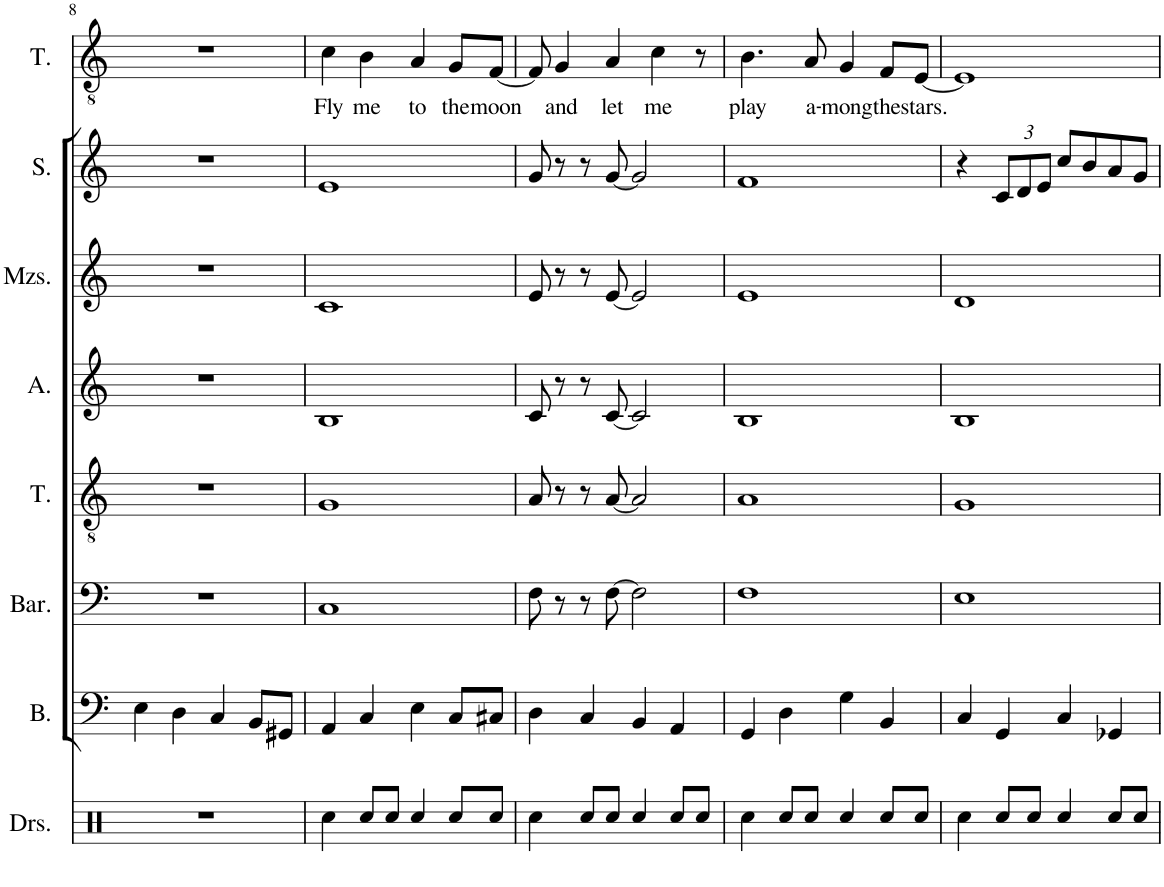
**kern	**kern	**kern	**kern	**kern	**kern	**kern	**kern	**text
*part8	*part7	*part6	*part5	*part4	*part3	*part2	*part1	*part1
*staff8	*staff7	*staff6	*staff5	*staff4	*staff3	*staff2	*staff1	*staff1
*I"Drumset	*I"Bass	*I"Baritone	*I"Tenor	*I"Alto	*I"Mezzo-soprano	*I"Soprano	*I"Tenor	*
*I'Drs.	*I'B.	*I'Bar.	*I'T.	*I'A.	*I'Mzs.	*I'S.	*I'T.	*
!!LO:PB:g=z
*clefX	*clefF4	*clefF4	*clefGv2	*clefG2	*clefG2	*clefG2	*clefGv2	*
*k[]	*k[]	*k[]	*k[]	*k[]	*k[]	*k[]	*k[]	*
*M4/4	*M4/4	*M4/4	*M4/4	*M4/4	*M4/4	*M4/4	*M4/4	*
=8	=8	=8	=8	=8	=8	=8	=8	=8
1r	4E\	1r	1r	1r	1r	1r	1r	.
.	4D\	.	.	.	.	.	.	.
.	4C/	.	.	.	.	.	.	.
.	8BB/L	.	.	.	.	.	.	.
.	8GG#X/J	.	.	.	.	.	.	.
=9	=9	=9	=9	=9	=9	=9	=9	=9
!	!	!	!	!	!	!	!	!LO:LY:b
4Rcc\	4AA/	1C	1G	1B	1c	1e	4c\	Fly
!	!	!	!	!	!	!	!	!LO:LY:b
8Rcc/L	4C/	.	.	.	.	.	4B\	me
8Rcc/J	.	.	.	.	.	.	.	.
!	!	!	!	!	!	!	!	!LO:LY:b
4Rcc/	4E\	.	.	.	.	.	4A/	to
!	!	!	!	!	!	!	!	!LO:LY:b
8Rcc/L	8C/L	.	.	.	.	.	8G/L	the
!	!	!	!	!	!	!	!	!LO:LY:b
8Rcc/J	8C#X/J	.	.	.	.	.	[8F/J	moon
=10	=10	=10	=10	=10	=10	=10	=10	=10
4Rcc\	4D\	8F\	8A/	8c/	8e/	8g/	8F/]	.
!	!	!	!	!	!	!	!	!LO:LY:b
.	.	8r	8r	8r	8r	8r	4G/	and
8Rcc/L	4C/	8r	8r	8r	8r	8r	.	.
!	!	!	!	!	!	!	!	!LO:LY:b
8Rcc/J	.	[8F\	[8A/	[8c/	[8e/	[8g/	4A/	let
4Rcc/	4BB/	2F\]	2A/]	2c/]	2e/]	2g/]	.	.
!	!	!	!	!	!	!	!	!LO:LY:b
.	.	.	.	.	.	.	4c\	me
8Rcc/L	4AA/	.	.	.	.	.	.	.
8Rcc/J	.	.	.	.	.	.	8r	.
=11	=11	=11	=11	=11	=11	=11	=11	=11
!	!	!	!	!	!	!	!	!LO:LY:b
4Rcc\	4GG/	1F	1A	1B	1e	1f	4.B\	play
8Rcc/L	4D\	.	.	.	.	.	.	.
!	!	!	!	!	!	!	!	!LO:LY:b
8Rcc/J	.	.	.	.	.	.	8A/	a-
!	!	!	!	!	!	!	!	!LO:LY:b
4Rcc/	4G\	.	.	.	.	.	4G/	-mong
!	!	!	!	!	!	!	!	!LO:LY:b
8Rcc/L	4BB/	.	.	.	.	.	8F/L	the
!	!	!	!	!	!	!	!	!LO:LY:b
8Rcc/J	.	.	.	.	.	.	[8E/J	stars.
=12	=12	=12	=12	=12	=12	=12	=12	=12
4Rcc\	4C/	1E	1G	1B	1d	4r	1E]	.
*	*	*	*	*	*	*Xbrackettup	*	*
8Rcc/L	4GG/	.	.	.	.	12c/L	.	.
.	.	.	.	.	.	12d/	.	.
8Rcc/J	.	.	.	.	.	.	.	.
.	.	.	.	.	.	12e/J	.	.
4Rcc/	4C/	.	.	.	.	8cc/L	.	.
.	.	.	.	.	.	8b/	.	.
8Rcc/L	4GG-X/	.	.	.	.	8a/	.	.
8Rcc/J	.	.	.	.	.	8g/J	.	.
=	=	=	=	=	=	=	=	=
*-	*-	*-	*-	*-	*-	*-	*-	*-
